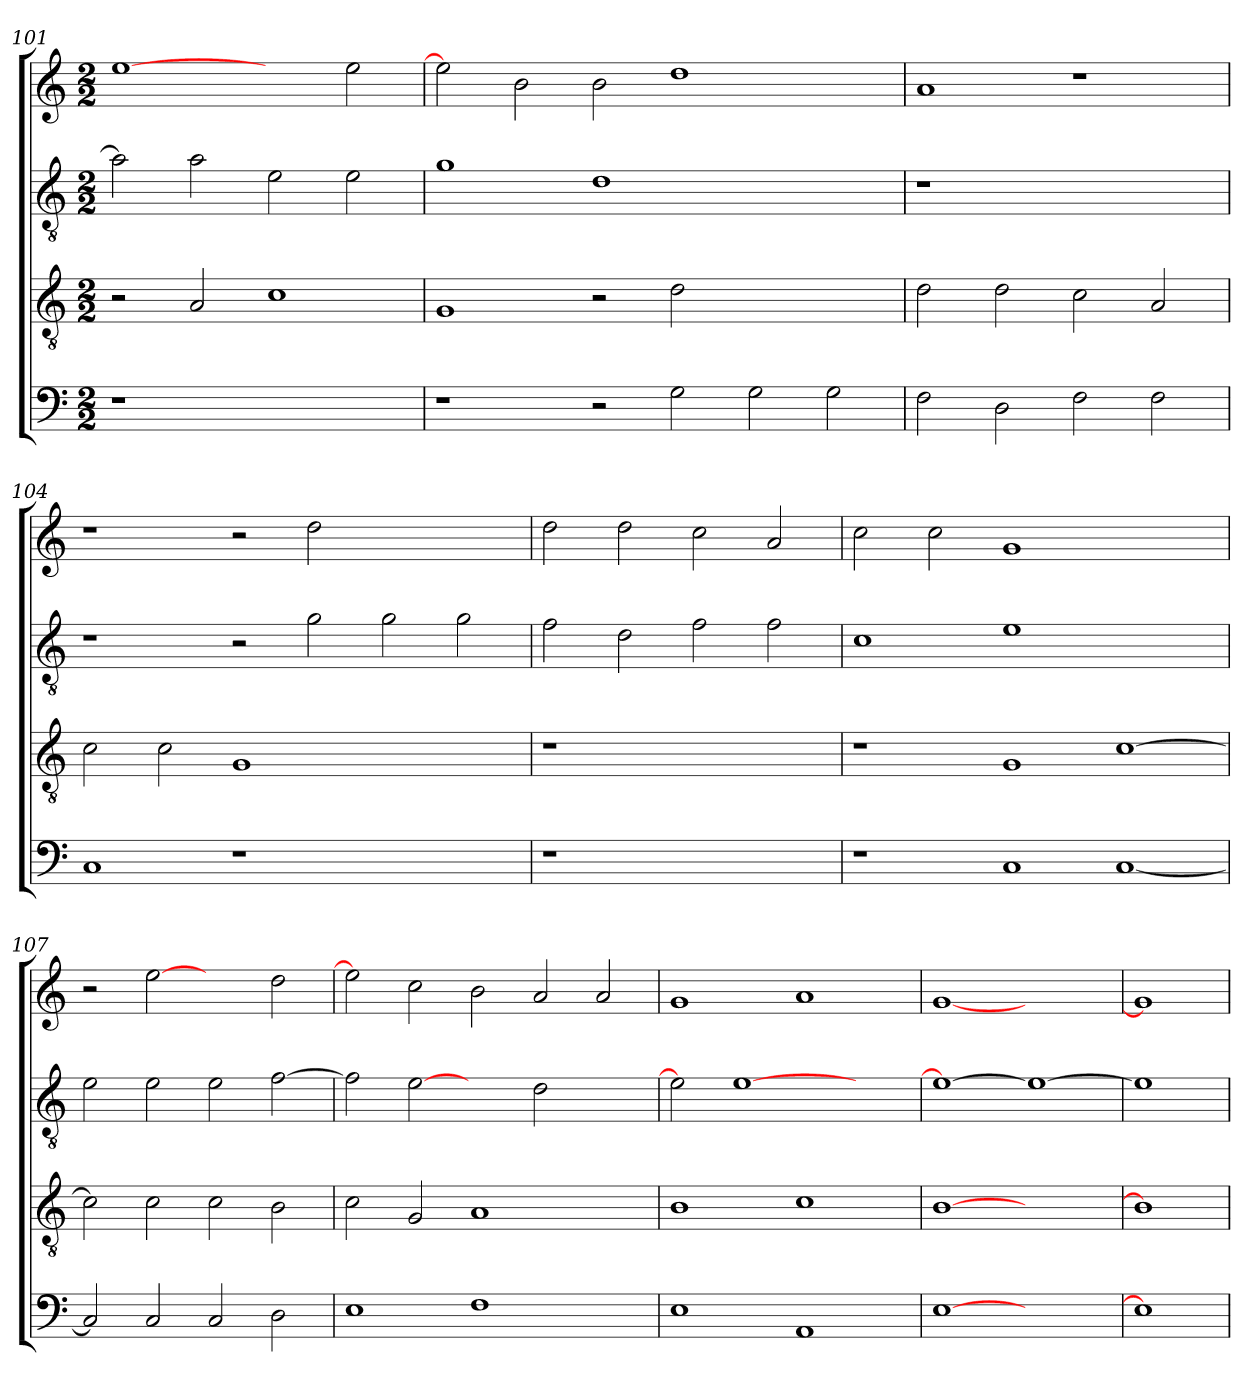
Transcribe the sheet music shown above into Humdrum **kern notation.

**kern	**kern	**kern	**kern
*part4	*part3	*part2	*part1
*staff4	*staff3	*staff2	*staff1
*clefF4	*clefGv2	*clefGv2	*clefG2
*k[]	*k[]	*k[]	*k[]
*M2/2	*M2/2	*M2/2	*M2/2
=101	=101	=101	=101
1r	2r	2a\]	[1ee
.	2A/	2a\	.
1ryy	1c	2e\	2ryy
.	.	2e\	2ee\
=102	=102	=102	=102
1r	1G	1g	2ee]
.	.	.	2b\
2r	2r	1d	2b\
2G\	2d\	.	1dd
2G\	1ryy	1ryy	.
2G\	.	.	2ryy
=103	=103	=103	=103
2F\	2d\	1r	1a
2D\	2d\	.	.
2F\	2c\	1ryy	1r
2F\	2A/	.	.
=104	=104	=104	=104
1C	2c\	1r	1r
.	2c\	.	.
1r	1G	2r	2r
.	.	2g\	2dd\
1ryy	1ryy	2g\	1ryy
.	.	2g\	.
=105	=105	=105	=105
1r	1r	2f\	2dd\
.	.	2d\	2dd\
1ryy	1ryy	2f\	2cc\
.	.	2f\	2a/
=106	=106	=106	=106
1r	1r	1c	2cc\
.	.	.	2cc\
1C	1G	1e	1g
[1C	[1c	1ryy	1ryy
=107	=107	=107	=107
2C/]	2c\]	2e\	2r
2C/	2c\	2e\	[2ee
2C/	2c\	2e\	2ryy
2D\	2B\	[2f\	2dd\
=108	=108	=108	=108
1E	2c\	2f\]	2ee]
.	2G/	[2e	2cc\
1F	1A	2ryy	2b\
.	.	2d\	2a/
2ryy	2ryy	2ryy	2a/
=109	=109	=109	=109
1E	1B	2e]	1g
.	.	[1e	.
1AA	1c	.	1a
.	.	2ryy	.
=110	=110	=110	=110
[1E	[1B	1e_	[1g
1ryy	1ryy	1e_	1ryy
=111	=111	=111	=111
1E]	1B]	1e]	1g]
=	=	=	=
*-	*-	*-	*-
